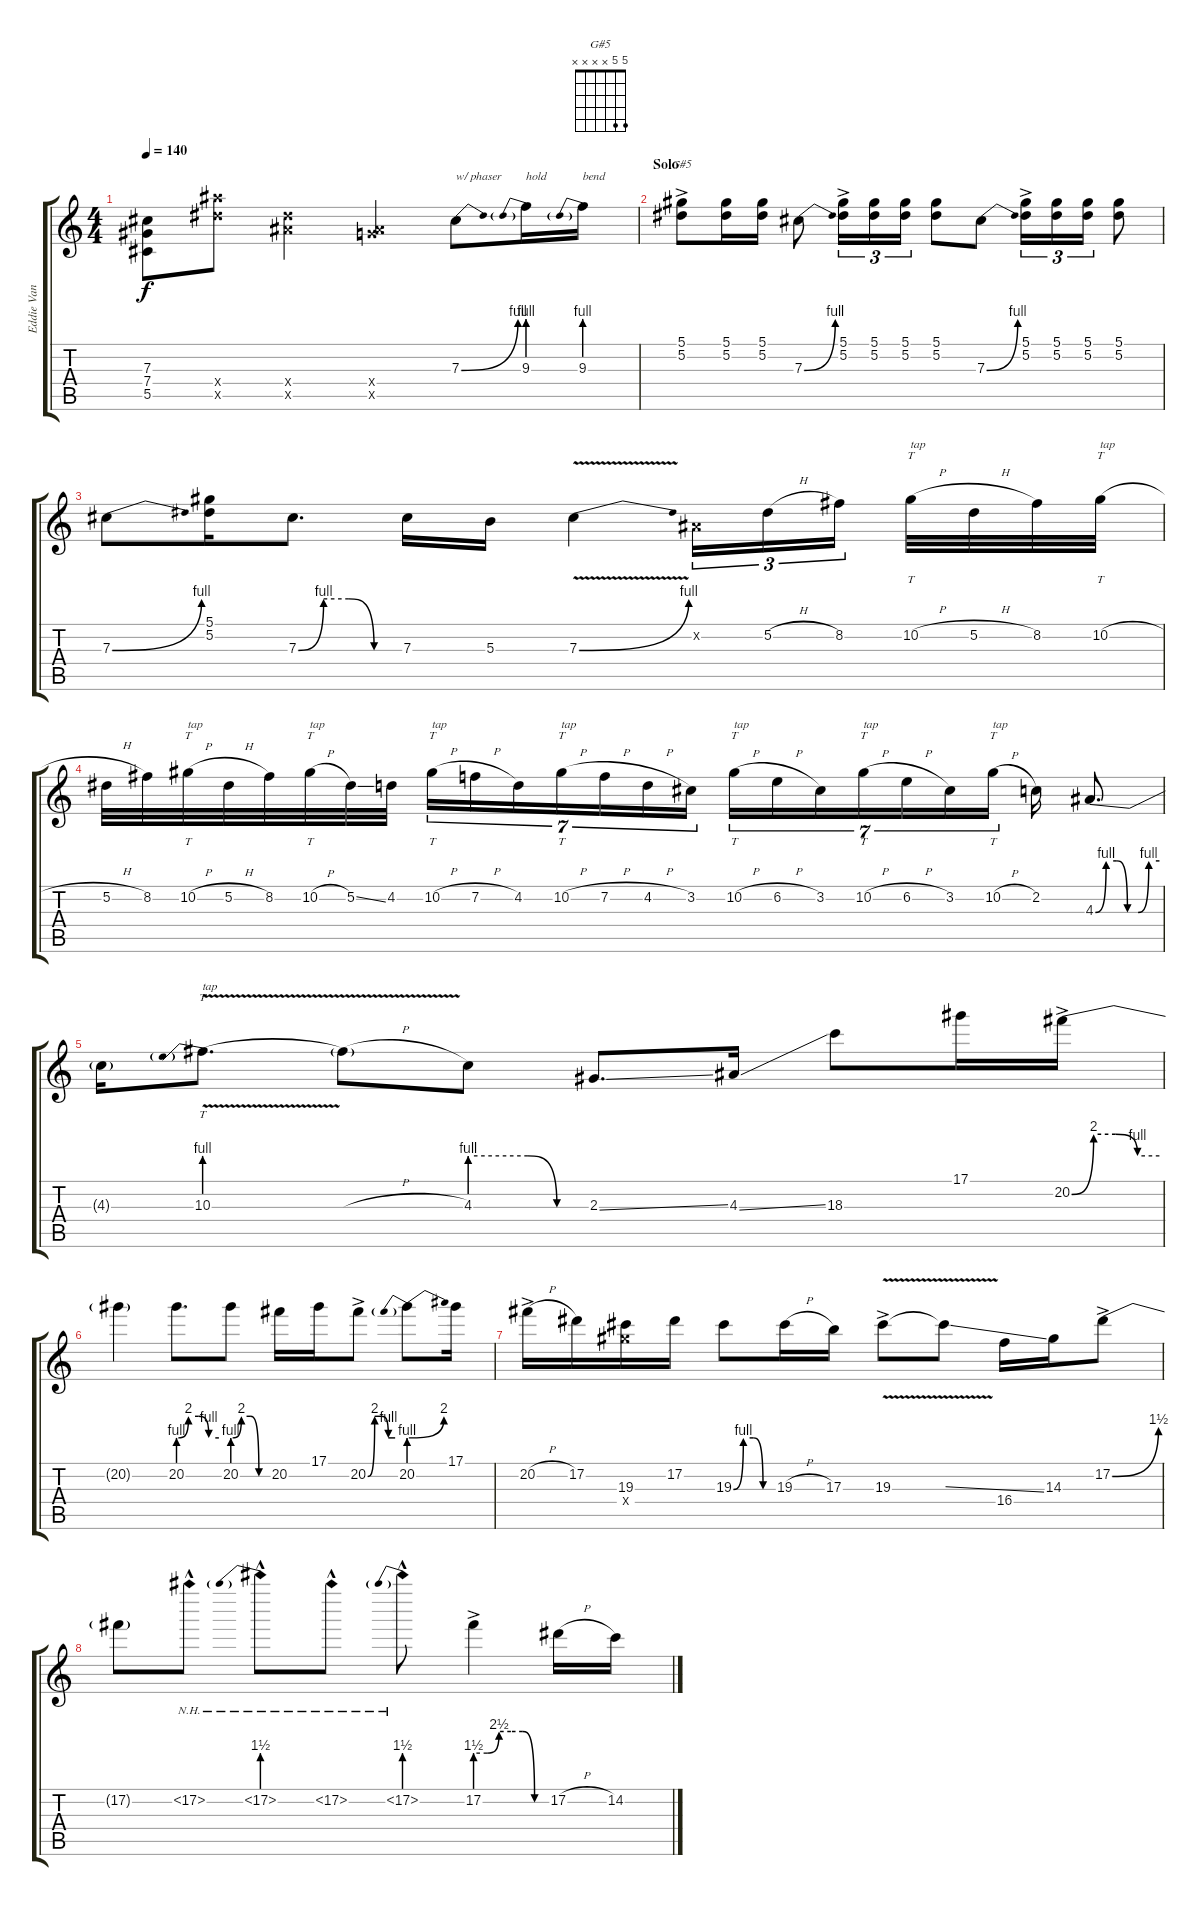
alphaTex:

\track ("Eddie Van Halen (Guitar)" "Eddie Van ") {instrument distortionguitar}
\staff {score tabs}
\tuning (Eb4 Bb3 Gb3 Db3 Ab2 Eb2) {hide}
\chord ("G#5" 5 5 x x x x)
\ts (4 4)
\tempo 140
\clef g2
\ks c
(7.3{t} 7.4{t} 5.5{t}).8{dy f} (21.4{x} 19.5{x}).8 (14.4{x} 14.5{x}).4 (9.4{x} 11.5{x}).4 7.3{be (bend 0 0 60 4)}.8{txt "w/ phaser"} 9.3{be (prebend 0 4 60 4)}.16{txt "hold"} 9.3{be (prebend 0 4 60 4)}.16{txt "bend"} |
\section ("" "Solo")
(5.1{ac} 5.2{ac}).8{ch "G#5"} (5.1 5.2).16 (5.1 5.2).16 7.3{be (bend 0 0 60 4)}.8 (5.1{ac} 5.2{ac}).16{tu (3 2)} (5.1 5.2).16{tu (3 2)} (5.1 5.2).16{tu (3 2)} (5.1 5.2).8 7.3{be (bend 0 0 60 4)}.8 (5.1{ac} 5.2{ac}).16{tu (3 2)} (5.1 5.2).16{tu (3 2)} (5.1 5.2).16{tu (3 2)} (5.1 5.2).8 |
7.3{be (bend 0 0 60 4)}.8 (5.1 5.2).16 7.3{be (custom 0 0 15 4 30 4 45 0 60 0)}.8{d} 7.3.16 5.3.16 7.3{be (bend 0 0 60 4) v}.4 0.2{x}.16{tu (3 2)} 5.2{h}.16{tu (3 2)} 8.2.16{tu (3 2)} 10.2{h}.32{tt txt "tap"} 5.2{h}.32 8.2.32 10.2{h}.32{tt txt "tap"} |
5.2{h}.32 8.2.32 10.2{h}.32{tt txt "tap"} 5.2{h}.32 8.2.32 10.2{h}.32{tt txt "tap"} 5.2{ss}.32 4.2.32 10.2{h}.16{tt tu (7 4) txt "tap"} 7.2{h}.16{tu (7 4)} 4.2.16{tu (7 4)} 10.2{h}.16{tt tu (7 4) txt "tap"} 7.2{h}.16{tu (7 4)} 4.2{h}.16{tu (7 4)} 3.2.16{tu (7 4)} 10.2{h}.16{tt tu (7 4) txt "tap"} 6.2{h}.16{tu (7 4)} 3.2.16{tu (7 4)} 10.2{h}.16{tt tu (7 4) txt "tap"} 6.2{h}.16{tu (7 4)} 3.2.16{tu (7 4)} 10.2{h}.16{tt tu (7 4) txt "tap"} 2.2.16 4.3{be (custom 0 0 10 4 20 4 30 0 40 0 50 4 60 4)}.8{d} |
4.3{t}.16 10.3{be (prebend 0 4 60 4) v}.8{tt d txt "tap"} 10.3{h t}.8 4.3{be (custom 0 4 30 4 45 0 60 0)}.8 2.3{ss}.8{d} 4.3{ss}.16 18.3.8 17.1.16 20.2{be (custom 0 0 15 8 30 8 45 4 60 4) ac}.16 |
20.2{t}.4 20.2{be (custom 0 4 15 8 30 8 45 4 60 4)}.8{d} 20.2{be (custom 0 4 15 8 30 8 45 0 60 0)}.8 20.2.16 17.1.16 20.2{be (custom 0 0 15 8 30 8 45 4 60 4) ac}.8 20.2{be (prebendbend 0 4 60 8)}.8 17.1.16 |
20.2{h ac}.16 17.2.16 (19.3 19.4{x}).16 17.2.16 19.3{be (custom 0 0 15 4 30 4 45 0 60 0)}.8 19.3{h}.16 17.3.16 19.3{v ac}.8 19.3{v ss t}.8 16.4.16 14.3.16 17.2{be (bend 0 0 60 6) ac}.8 |
17.2{t}.8 17.2{nh hac}.8 17.2{be (prebend 0 6 60 6) nh hac}.8 17.2{nh hac}.8 17.2{be (prebend 0 6 60 6) nh hac}.8 17.2{be (custom 0 6 10 6 20 10 30 10 40 10 50 0 60 0) ac}.4 17.2{h}.16 14.2.16
